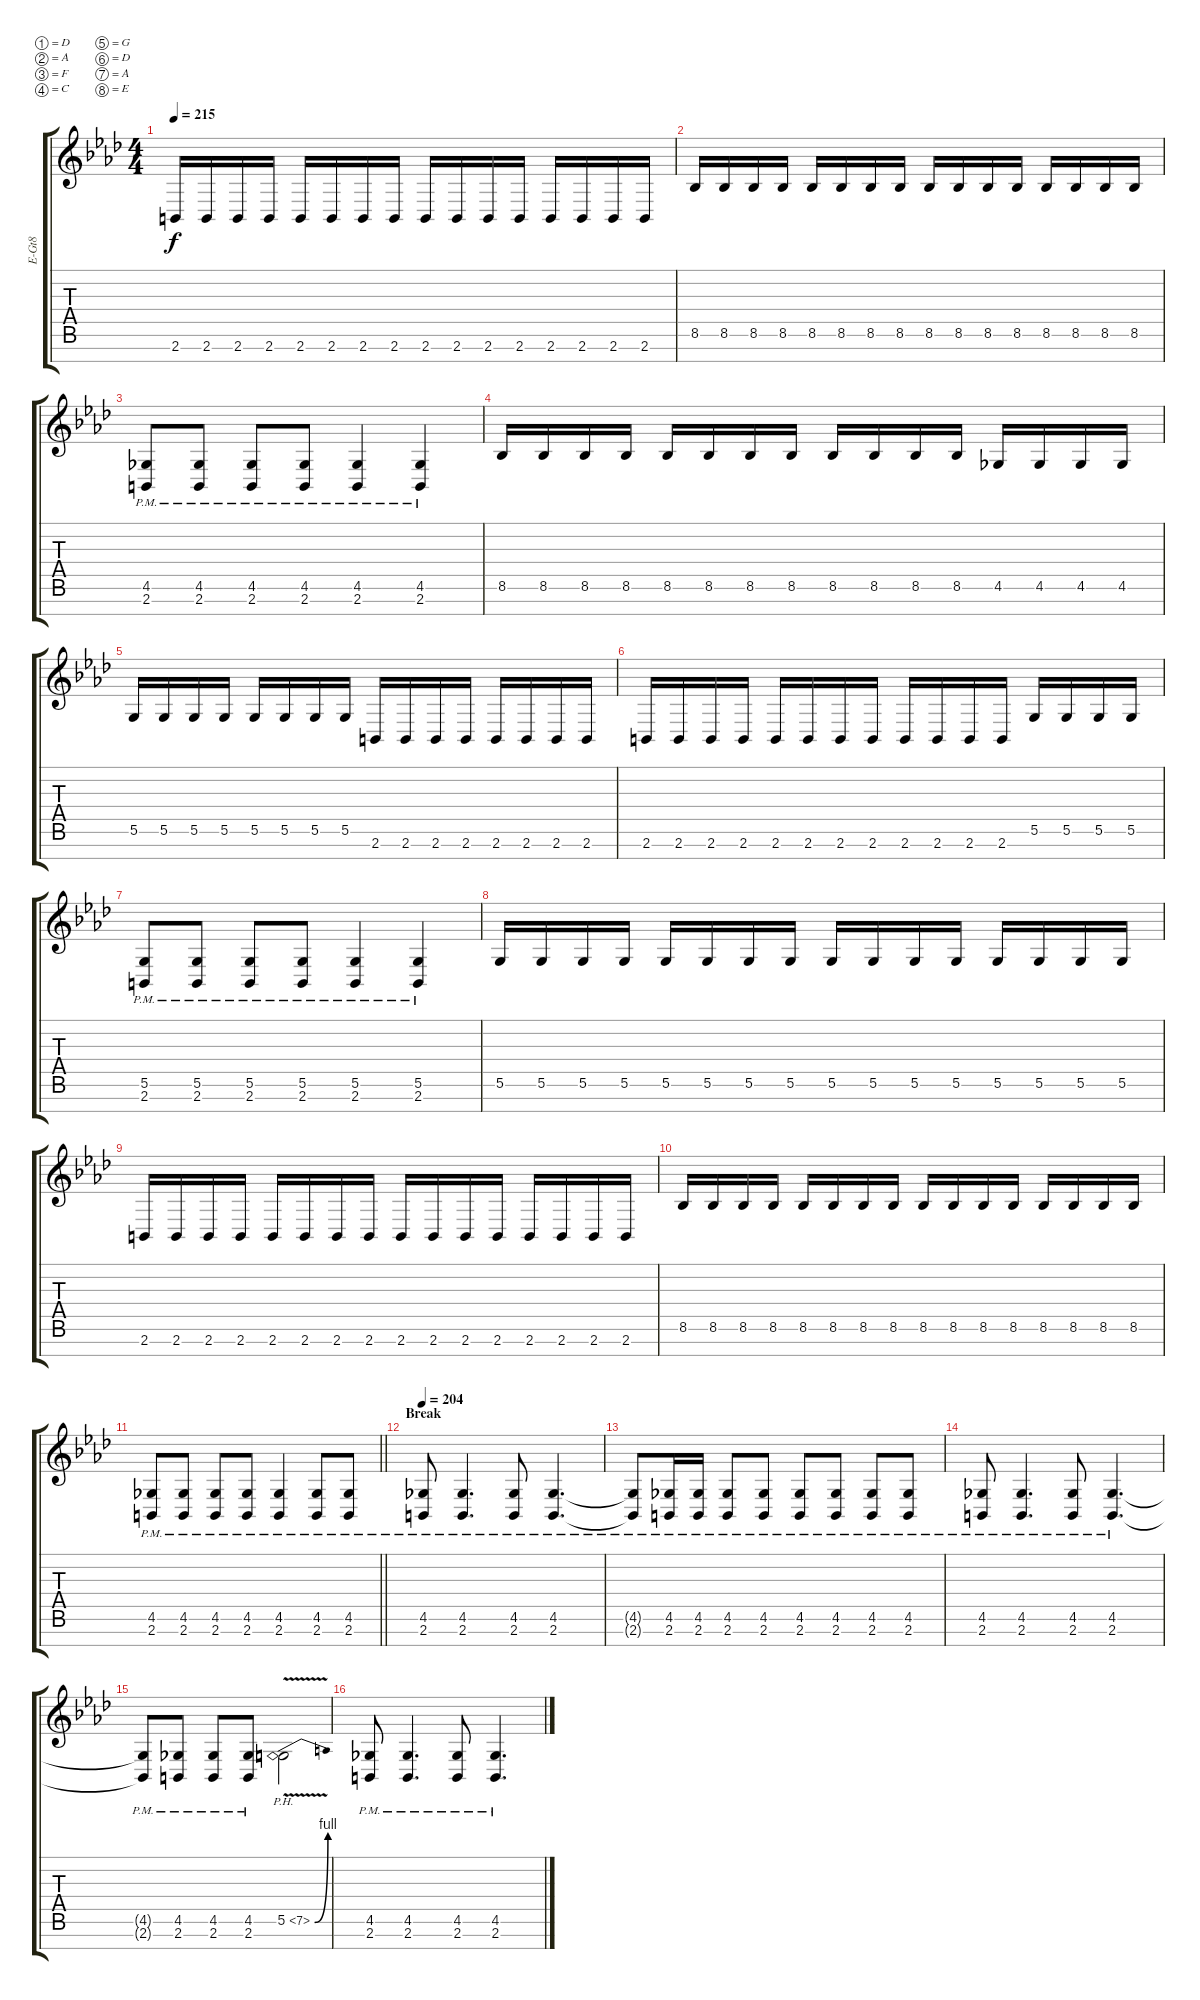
\bracketExtendMode groupsimilarinstruments
\otherSystemsTrackNameOrientation horizontal
\track ("Simon Girard" "E-Gt8") {instrument distortionguitar}
\staff {score tabs}
\tuning (D4 A3 F3 C3 G2 D2 A1 E1)
\ts (4 4)
\tempo 215
\clef g2
\ks ab
2.7{acc #}.16{dy f beam Up} 2.7{acc #}.16{beam Up} 2.7{acc #}.16{beam Up} 2.7{acc #}.16{beam Up} 2.7{acc #}.16{beam Up} 2.7{acc #}.16{beam Up} 2.7{acc #}.16{beam Up} 2.7{acc #}.16{beam Up} 2.7{acc #}.16{beam Up} 2.7{acc #}.16{beam Up} 2.7{acc #}.16{beam Up} 2.7{acc #}.16{beam Up} 2.7{acc #}.16{beam Up} 2.7{acc #}.16{beam Up} 2.7{acc #}.16{beam Up} 2.7{acc #}.16{beam Up} |
8.6{acc forcenatural}.16{beam Up} 8.6{acc forcenatural}.16{beam Up} 8.6{acc forcenatural}.16{beam Up} 8.6{acc forcenatural}.16{beam Up} 8.6{acc forcenatural}.16{beam Up} 8.6{acc forcenatural}.16{beam Up} 8.6{acc forcenatural}.16{beam Up} 8.6{acc forcenatural}.16{beam Up} 8.6{acc forcenatural}.16{beam Up} 8.6{acc forcenatural}.16{beam Up} 8.6{acc forcenatural}.16{beam Up} 8.6{acc forcenatural}.16{beam Up} 8.6{acc forcenatural}.16{beam Up} 8.6{acc forcenatural}.16{beam Up} 8.6{acc forcenatural}.16{beam Up} 8.6{acc forcenatural}.16{beam Up} |
(4.6{pm acc b} 2.7{pm acc #}).8{beam Up} (4.6{pm acc b} 2.7{pm acc #}).8{beam Up} (4.6{pm acc b} 2.7{pm acc #}).8{beam Up} (4.6{pm acc b} 2.7{pm acc #}).8{beam Up} (4.6{pm acc b} 2.7{pm acc #}).4{beam Up} (4.6{pm acc b} 2.7{pm acc #}).4{beam Up} |
8.6{acc forcenatural}.16{beam Up} 8.6{acc forcenatural}.16{beam Up} 8.6{acc forcenatural}.16{beam Up} 8.6{acc forcenatural}.16{beam Up} 8.6{acc forcenatural}.16{beam Up} 8.6{acc forcenatural}.16{beam Up} 8.6{acc forcenatural}.16{beam Up} 8.6{acc forcenatural}.16{beam Up} 8.6{acc forcenatural}.16{beam Up} 8.6{acc forcenatural}.16{beam Up} 8.6{acc forcenatural}.16{beam Up} 8.6{acc forcenatural}.16{beam Up} 4.6{acc b}.16{beam Up} 4.6{acc b}.16{beam Up} 4.6{acc b}.16{beam Up} 4.6{acc b}.16{beam Up} |
5.6{acc forcenatural}.16{beam Up} 5.6{acc forcenatural}.16{beam Up} 5.6{acc forcenatural}.16{beam Up} 5.6{acc forcenatural}.16{beam Up} 5.6{acc forcenatural}.16{beam Up} 5.6{acc forcenatural}.16{beam Up} 5.6{acc forcenatural}.16{beam Up} 5.6{acc forcenatural}.16{beam Up} 2.7{acc #}.16{beam Up} 2.7{acc #}.16{beam Up} 2.7{acc #}.16{beam Up} 2.7{acc #}.16{beam Up} 2.7{acc #}.16{beam Up} 2.7{acc #}.16{beam Up} 2.7{acc #}.16{beam Up} 2.7{acc #}.16{beam Up} |
2.7{acc #}.16{beam Up} 2.7{acc #}.16{beam Up} 2.7{acc #}.16{beam Up} 2.7{acc #}.16{beam Up} 2.7{acc #}.16{beam Up} 2.7{acc #}.16{beam Up} 2.7{acc #}.16{beam Up} 2.7{acc #}.16{beam Up} 2.7{acc #}.16{beam Up} 2.7{acc #}.16{beam Up} 2.7{acc #}.16{beam Up} 2.7{acc #}.16{beam Up} 5.6{acc forcenatural}.16{beam Up} 5.6{acc forcenatural}.16{beam Up} 5.6{acc forcenatural}.16{beam Up} 5.6{acc forcenatural}.16{beam Up} |
(5.6{pm acc forcenatural} 2.7{pm acc #}).8{beam Up} (5.6{pm acc forcenatural} 2.7{pm acc #}).8{beam Up} (5.6{pm acc forcenatural} 2.7{pm acc #}).8{beam Up} (5.6{pm acc forcenatural} 2.7{pm acc #}).8{beam Up} (5.6{pm acc forcenatural} 2.7{pm acc #}).4{beam Up} (5.6{pm acc forcenatural} 2.7{pm acc #}).4{beam Up} |
5.6{acc forcenatural}.16{beam Up} 5.6{acc forcenatural}.16{beam Up} 5.6{acc forcenatural}.16{beam Up} 5.6{acc forcenatural}.16{beam Up} 5.6{acc forcenatural}.16{beam Up} 5.6{acc forcenatural}.16{beam Up} 5.6{acc forcenatural}.16{beam Up} 5.6{acc forcenatural}.16{beam Up} 5.6{acc forcenatural}.16{beam Up} 5.6{acc forcenatural}.16{beam Up} 5.6{acc forcenatural}.16{beam Up} 5.6{acc forcenatural}.16{beam Up} 5.6{acc forcenatural}.16{beam Up} 5.6{acc forcenatural}.16{beam Up} 5.6{acc forcenatural}.16{beam Up} 5.6{acc forcenatural}.16{beam Up} |
2.7{acc #}.16{beam Up} 2.7{acc #}.16{beam Up} 2.7{acc #}.16{beam Up} 2.7{acc #}.16{beam Up} 2.7{acc #}.16{beam Up} 2.7{acc #}.16{beam Up} 2.7{acc #}.16{beam Up} 2.7{acc #}.16{beam Up} 2.7{acc #}.16{beam Up} 2.7{acc #}.16{beam Up} 2.7{acc #}.16{beam Up} 2.7{acc #}.16{beam Up} 2.7{acc #}.16{beam Up} 2.7{acc #}.16{beam Up} 2.7{acc #}.16{beam Up} 2.7{acc #}.16{beam Up} |
8.6{acc forcenatural}.16{beam Up} 8.6{acc forcenatural}.16{beam Up} 8.6{acc forcenatural}.16{beam Up} 8.6{acc forcenatural}.16{beam Up} 8.6{acc forcenatural}.16{beam Up} 8.6{acc forcenatural}.16{beam Up} 8.6{acc forcenatural}.16{beam Up} 8.6{acc forcenatural}.16{beam Up} 8.6{acc forcenatural}.16{beam Up} 8.6{acc forcenatural}.16{beam Up} 8.6{acc forcenatural}.16{beam Up} 8.6{acc forcenatural}.16{beam Up} 8.6{acc forcenatural}.16{beam Up} 8.6{acc forcenatural}.16{beam Up} 8.6{acc forcenatural}.16{beam Up} 8.6{acc forcenatural}.16{beam Up} |
\barLineRight lightlight
(4.6{pm acc b} 2.7{pm acc #}).8{beam Up} (4.6{pm acc b} 2.7{pm acc #}).8{beam Up} (4.6{pm acc b} 2.7{pm acc #}).8{beam Up} (4.6{pm acc b} 2.7{pm acc #}).8{beam Up} (4.6{pm acc b} 2.7{pm acc #}).4{beam Up} (4.6{pm acc b} 2.7{pm acc #}).8{beam Up} (4.6{pm acc b} 2.7{pm acc #}).8{beam Up} |
\section ("" "Break")
\tempo 204
(4.6{pm acc b} 2.7{pm acc #}).8{beam Up} (4.6{pm acc b} 2.7{pm acc #}).4{d beam Up} (4.6{pm acc b} 2.7{pm acc #}).8{beam Up} (4.6{pm acc b} 2.7{pm acc #}).4{d beam Up} |
(4.6{pm t acc b} 2.7{pm t acc #}).8{beam Up} (4.6{pm acc b} 2.7{pm acc #}).16{beam Up} (4.6{pm acc b} 2.7{pm acc #}).16{beam Up} (4.6{pm acc b} 2.7{pm acc #}).8{beam Up} (4.6{pm acc b} 2.7{pm acc #}).8{beam Up} (4.6{pm acc b} 2.7{pm acc #}).8{beam Up} (4.6{pm acc b} 2.7{pm acc #}).8{beam Up} (4.6{pm acc b} 2.7{pm acc #}).8{beam Up} (4.6{pm acc b} 2.7{pm acc #}).8{beam Up} |
(4.6{pm acc b} 2.7{pm acc #}).8{beam Up} (4.6{pm acc b} 2.7{pm acc #}).4{d beam Up} (4.6{pm acc b} 2.7{pm acc #}).8{beam Up} (4.6{pm acc b} 2.7{pm acc #}).4{d beam Up} |
(4.6{pm t acc b} 2.7{pm t acc #}).8{beam Up} (4.6{pm acc b} 2.7{pm acc #}).8{beam Up} (4.6{pm acc b} 2.7{pm acc #}).8{beam Up} (4.6{pm acc b} 2.7{pm acc #}).8{beam Up} 5.6{be (bend 0 0 60 4) ph 2 v acc forcenatural}.2{beam Down} |
(4.6{pm acc b} 2.7{pm acc #}).8{beam Up} (4.6{pm acc b} 2.7{pm acc #}).4{d beam Up} (4.6{pm acc b} 2.7{pm acc #}).8{beam Up} (4.6{pm acc b} 2.7{pm acc #}).4{d beam Up}
